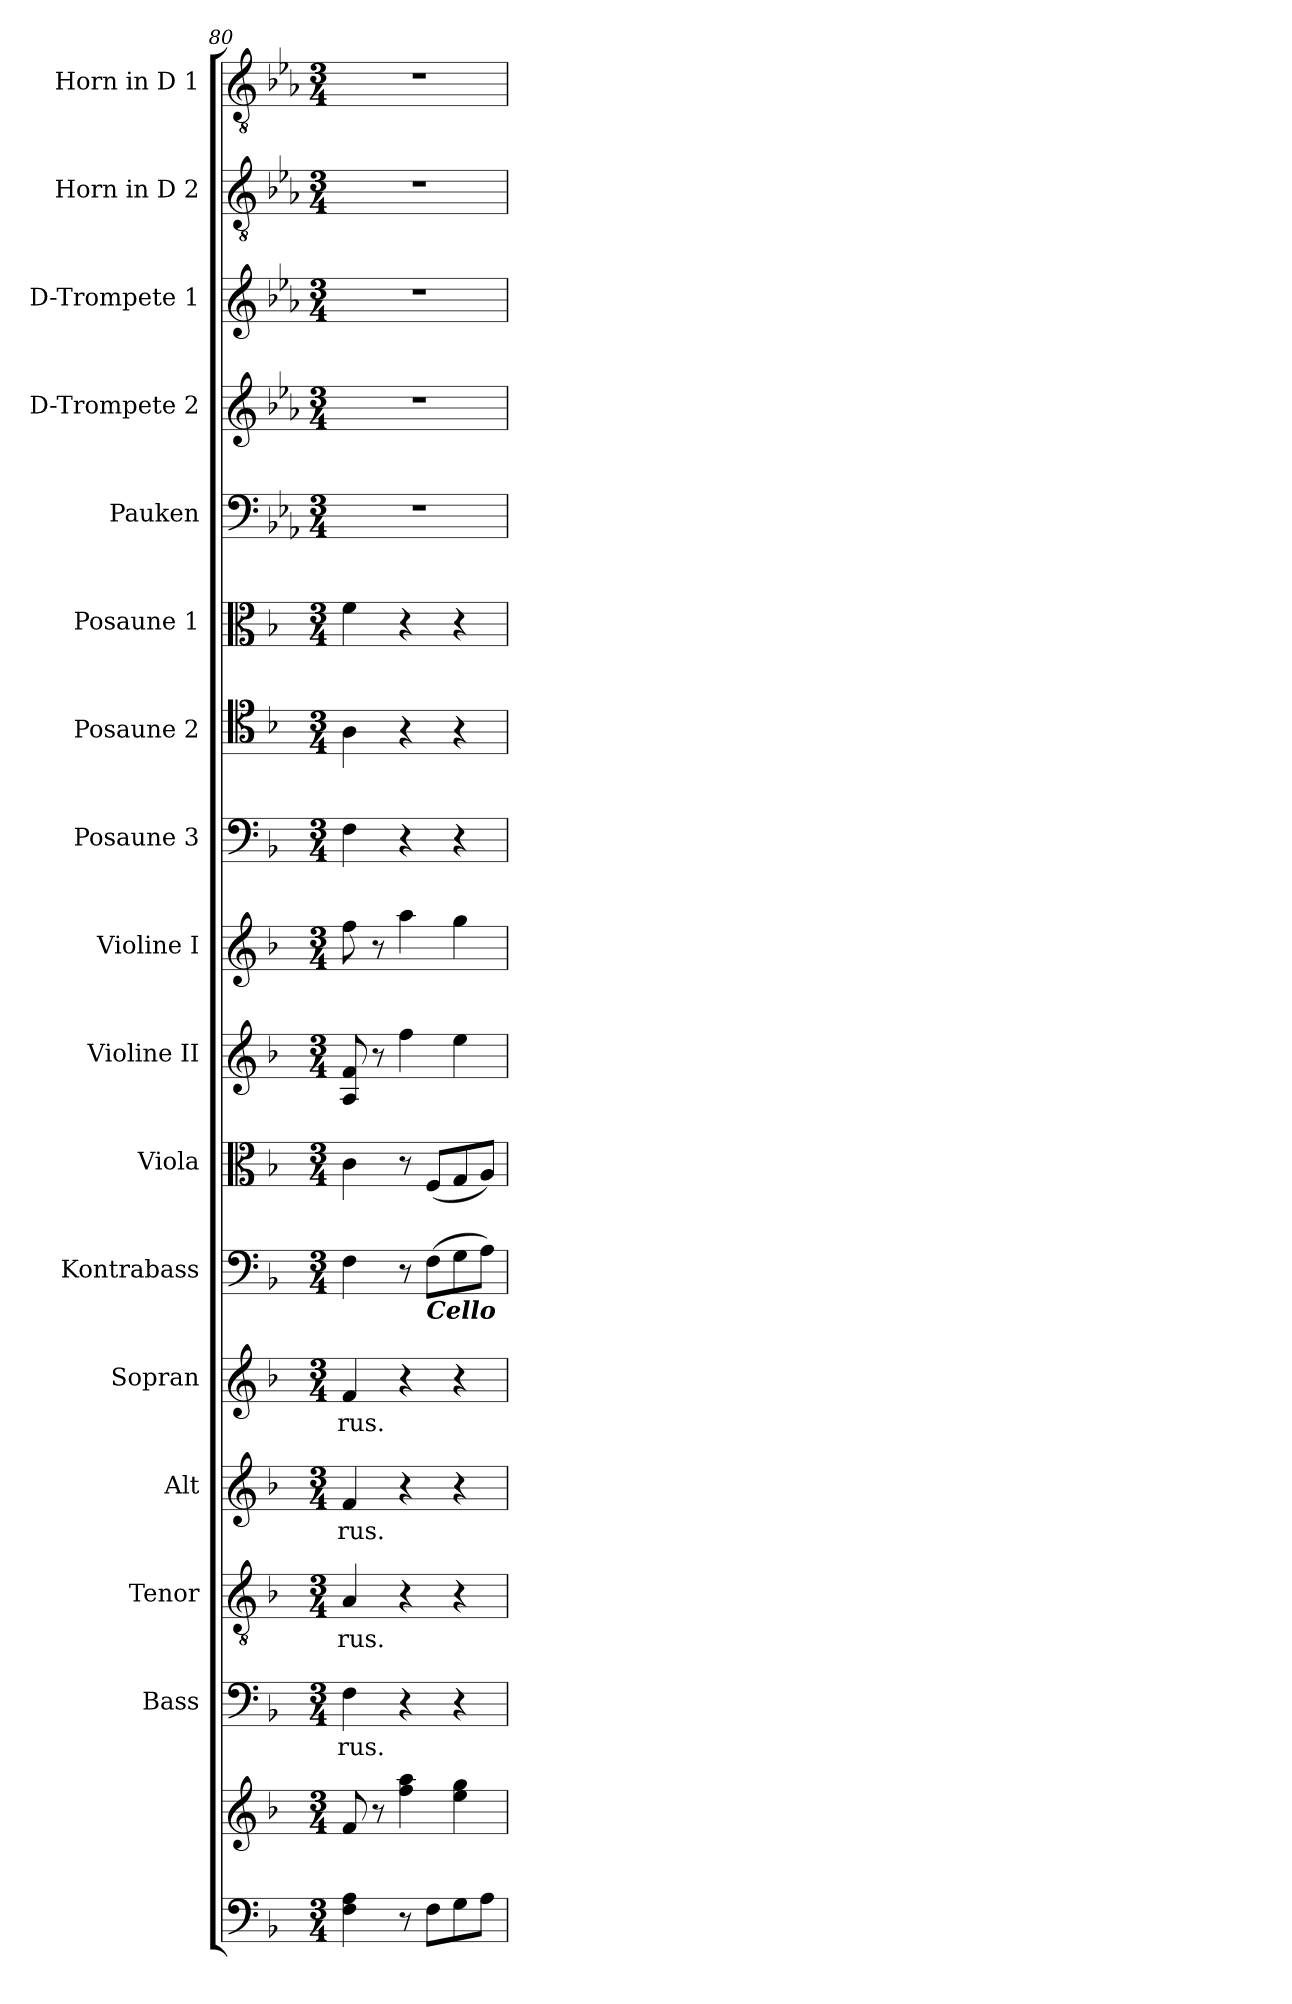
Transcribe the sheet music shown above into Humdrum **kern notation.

**kern	**kern	**kern	**text	**kern	**text	**kern	**text	**kern	**text	**kern	**kern	**kern	**kern	**kern	**kern	**kern	**kern	**kern	**kern	**kern	**kern
*part17	*part17	*part16	*part16	*part15	*part15	*part14	*part14	*part13	*part13	*part12	*part11	*part10	*part9	*part8	*part7	*part6	*part5	*part4	*part3	*part2	*part1
*staff18	*staff17	*staff16	*staff16	*staff15	*staff15	*staff14	*staff14	*staff13	*staff13	*staff12	*staff11	*staff10	*staff9	*staff8	*staff7	*staff6	*staff5	*staff4	*staff3	*staff2	*staff1
*	*	*I"Bass	*	*I"Tenor	*	*I"Alt	*	*I"Sopran	*	*I"Kontrabass	*I"Viola	*I"Violine II	*I"Violine I	*I"Posaune 3	*I"Posaune 2	*I"Posaune 1	*I"Pauken	*I"D-Trompete 2	*I"D-Trompete 1	*I"Horn in D 2	*I"Horn in D 1
*	*	*I'B.	*	*I'T.	*	*I'A.	*	*I'S.	*	*I'Kb.	*I'Vla.	*I'Vl. II	*I'Vl. I	*I'Pos. 3	*I'Pos. 2	*I'Pos. 1	*I'Pk.	*I'D Trp. 2	*I'D Trp. 1	*I'Hrn. 2	*I'Hrn. 1
*clefF4	*clefG2	*clefF4	*	*clefGv2	*	*clefG2	*	*clefG2	*	*clefF4	*clefC3	*clefG2	*clefG2	*clefF4	*clefC4	*clefC3	*clefF4	*clefG2	*clefG2	*clefGv2	*clefGv2
*	*	*	*	*	*	*	*	*	*	*ITrd7c12	*	*	*	*	*	*	*ITrd-1c-2	*ITrd-1c-2	*ITrd-1c-2	*ITrd-1c-2	*ITrd-1c-2
*k[b-]	*k[b-]	*k[b-]	*	*k[b-]	*	*k[b-]	*	*k[b-]	*	*k[b-]	*k[b-]	*k[b-]	*k[b-]	*k[b-]	*k[b-]	*k[b-]	*k[b-]	*k[b-]	*k[b-]	*k[b-]	*k[b-]
*F:	*F:	*F:	*	*F:	*	*F:	*	*F:	*	*F:	*F:	*F:	*F:	*F:	*F:	*F:	*F:	*F:	*F:	*F:	*F:
*M3/4	*M3/4	*M3/4	*	*M3/4	*	*M3/4	*	*M3/4	*	*M3/4	*M3/4	*M3/4	*M3/4	*M3/4	*M3/4	*M3/4	*M3/4	*M3/4	*M3/4	*M3/4	*M3/4
=80	=80	=80	=80	=80	=80	=80	=80	=80	=80	=80	=80	=80	=80	=80	=80	=80	=80	=80	=80	=80	=80
!	!	!	!LO:LY:b	!	!LO:LY:b	!	!LO:LY:b	!	!LO:LY:b	!	!	!	!	!	!	!	!	!	!	!	!
4F\ 4A\	8f/	4F\	-rus.	4A/	-rus.	4f/	-rus.	4f/	-rus.	4FF\	4c\	8A/ 8f/	8ff\	4F\	4A\	4f\	2.r	2.r	2.r	2.r	2.r
.	8r	.	.	.	.	.	.	.	.	.	.	8r	8r	.	.	.	.	.	.	.	.
8r	4ff\ 4aa\	4r	.	4r	.	4r	.	4r	.	8r	8r	4ff\	4aa\	4r	4r	4r	.	.	.	.	.
!	!	!	!	!	!	!	!	!	!	!LO:TX:b:Bi:t=Cello	!	!	!	!	!	!	!	!	!	!	!
8F\L	.	.	.	.	.	.	.	.	.	(>8FF\L	(<8F/L	.	.	.	.	.	.	.	.	.	.
8G\	4ee\ 4gg\	4r	.	4r	.	4r	.	4r	.	8GG\	8G/	4ee\	4gg\	4r	4r	4r	.	.	.	.	.
8A\J	.	.	.	.	.	.	.	.	.	8AA\J)	8A/J)	.	.	.	.	.	.	.	.	.	.
=	=	=	=	=	=	=	=	=	=	=	=	=	=	=	=	=	=	=	=	=	=
*-	*-	*-	*-	*-	*-	*-	*-	*-	*-	*-	*-	*-	*-	*-	*-	*-	*-	*-	*-	*-	*-
